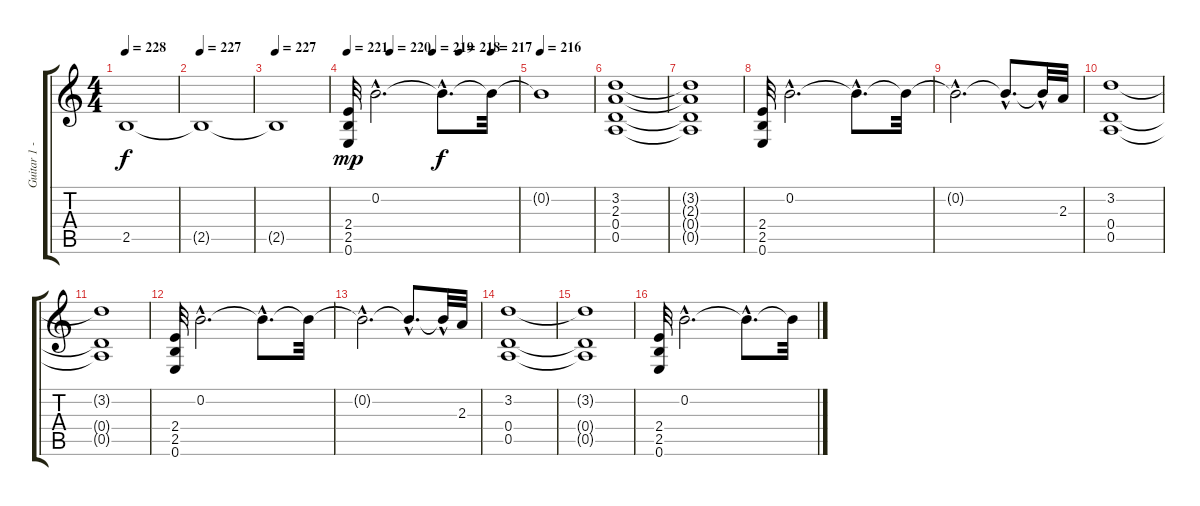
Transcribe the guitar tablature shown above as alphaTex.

\track ("Guitar 1 - El Hefe" "Guitar 1 -") {instrument overdrivenguitar}
\staff {score tabs}
\tuning (E4 B3 G3 D3 A2 E2) {hide}
\ts (4 4)
\tempo 228
\clef g2
\ks c
2.5{t}.1{dy f} |
\tempo 227
2.5{t}.1 |
\tempo 227
2.5{t}.1 |
\tempo 221
\tempo (220 0.25)
\tempo (219 0.5)
\tempo (218 0.65625)
\tempo (217 0.84375)
(2.4 2.5 0.6).32{dy mp} 0.2{hac}.2{d} 0.2{hac t}.8{d dy f} 0.2{t}.32 |
\tempo 216
0.2{t}.1 |
(3.2 2.3 0.4 0.5).1 |
(3.2{t} 2.3{t} 0.4{t} 0.5{t}).1 |
(2.4 2.5 0.6).32 0.2{hac}.2{d} 0.2{hac t}.8{d} 0.2{t}.32 |
0.2{hac t}.2{d} 0.2{hac t}.8{d} 0.2{hac t}.32 2.3.32 |
(3.2 0.4 0.5).1 |
(3.2{t} 0.4{t} 0.5{t}).1 |
(2.4 2.5 0.6).32 0.2{hac}.2{d} 0.2{hac t}.8{d} 0.2{t}.32 |
0.2{hac t}.2{d} 0.2{hac t}.8{d} 0.2{hac t}.32 2.3.32 |
(3.2 0.4 0.5).1 |
(3.2{t} 0.4{t} 0.5{t}).1 |
(2.4 2.5 0.6).32 0.2{hac}.2{d} 0.2{hac t}.8{d} 0.2{t}.32
